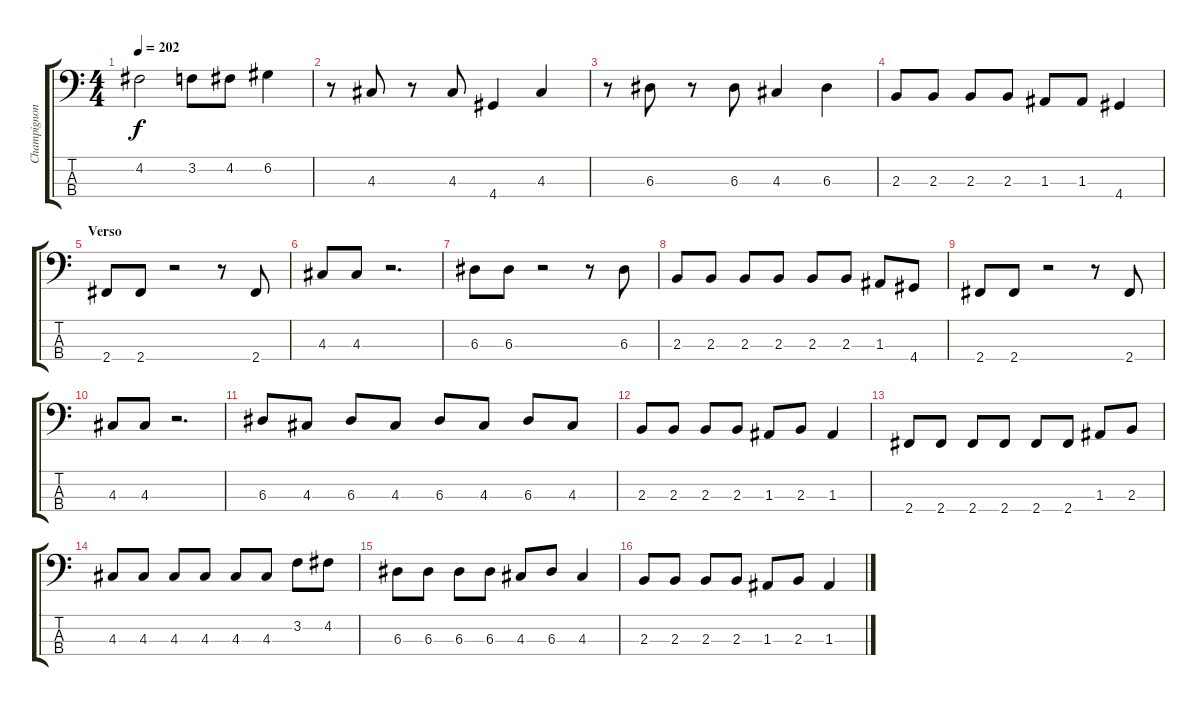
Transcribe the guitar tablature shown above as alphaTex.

\track ("Champignon" "Champignon") {instrument slapbass2}
\staff {score tabs}
\tuning (G2 D2 A1 E1) {hide}
\ts (4 4)
\tempo 202
\clef f4
\ks c
4.2.2{dy f} 3.2.8 4.2.8 6.2.4 |
r.8 4.3.8 r.8 4.3.8 4.4.4 4.3.4 |
r.8 6.3.8 r.8 6.3.8 4.3.4 6.3.4 |
2.3.8 2.3.8 2.3.8 2.3.8 1.3.8 1.3.8 4.4.4 |
\section ("" "Verso")
2.4.8 2.4.8 r.2 r.8 2.4.8 |
4.3.8 4.3.8 r.2{d} |
6.3.8 6.3.8 r.2 r.8 6.3.8 |
2.3.8 2.3.8 2.3.8 2.3.8 2.3.8 2.3.8 1.3.8 4.4.8 |
2.4.8 2.4.8 r.2 r.8 2.4.8 |
4.3.8 4.3.8 r.2{d} |
6.3.8 4.3.8 6.3.8 4.3.8 6.3.8 4.3.8 6.3.8 4.3.8 |
2.3.8 2.3.8 2.3.8 2.3.8 1.3.8 2.3.8 1.3.4 |
2.4.8 2.4.8 2.4.8 2.4.8 2.4.8 2.4.8 1.3.8 2.3.8 |
4.3.8 4.3.8 4.3.8 4.3.8 4.3.8 4.3.8 3.2.8 4.2.8 |
6.3.8 6.3.8 6.3.8 6.3.8 4.3.8 6.3.8 4.3.4 |
2.3.8 2.3.8 2.3.8 2.3.8 1.3.8 2.3.8 1.3.4
